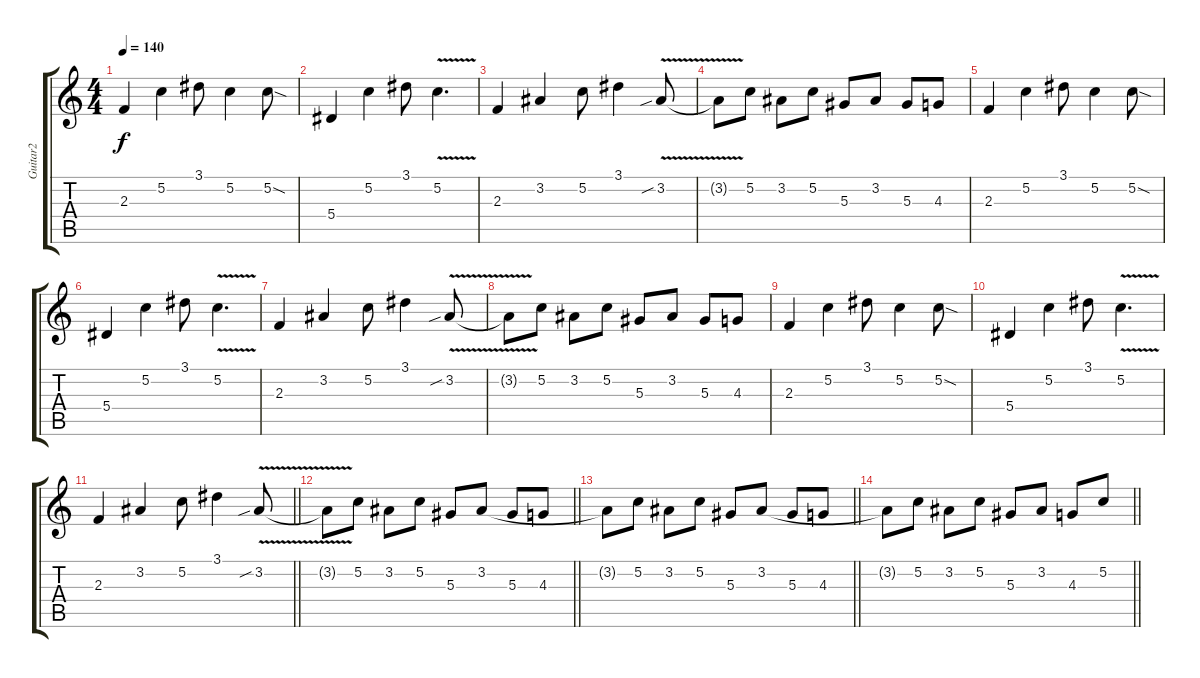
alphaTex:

\track ("Guitar2" "Guitar2") {instrument distortionguitar}
\staff {score tabs}
\tuning (C4 G3 Eb3 Bb2 F2 C2) {hide}
\ts (4 4)
\tempo 140
\clef g2
\ks c
2.3.4{dy f} 5.2.4 3.1.8 5.2.4 5.2{sod}.8 |
5.4.4 5.2.4 3.1.8 5.2{v}.4{d} |
2.3.4 3.2.4 5.2.8 3.1.4 3.2{v sib}.8 |
3.2{t}.8 5.2.8 3.2.8 5.2.8 5.3.8 3.2.8 5.3.8 4.3.8 |
2.3.4 5.2.4 3.1.8 5.2.4 5.2{sod}.8 |
5.4.4 5.2.4 3.1.8 5.2{v}.4{d} |
2.3.4 3.2.4 5.2.8 3.1.4 3.2{v sib}.8 |
3.2{t}.8 5.2.8 3.2.8 5.2.8 5.3.8 3.2.8 5.3.8 4.3.8 |
2.3.4 5.2.4 3.1.8 5.2.4 5.2{sod}.8 |
5.4.4 5.2.4 3.1.8 5.2{v}.4{d} |
\barLineRight lightlight
2.3.4 3.2.4 5.2.8 3.1.4 3.2{v sib}.8 |
\barLineRight lightlight
3.2{t}.8 5.2.8 3.2.8 5.2.8 5.3.8 3.2.8 5.3.8 4.3.8 |
\barLineRight lightlight
3.2{t}.8 5.2.8 3.2.8 5.2.8 5.3.8 3.2.8 5.3.8 4.3.8 |
\barLineRight lightlight
3.2{t}.8 5.2.8 3.2.8 5.2.8 5.3.8 3.2.8 4.3.8 5.2.8
